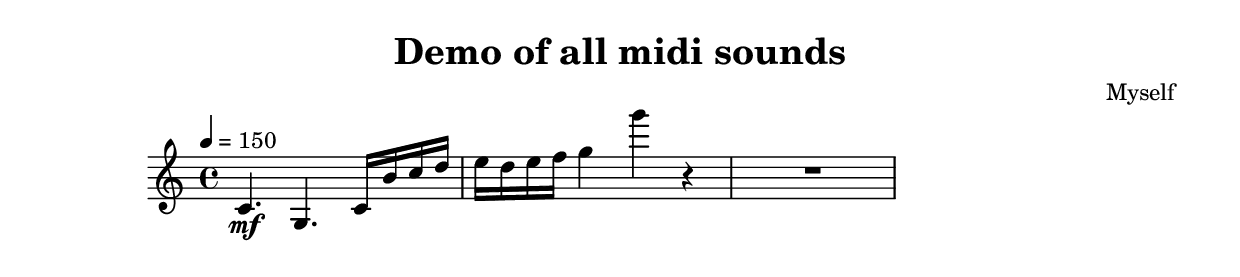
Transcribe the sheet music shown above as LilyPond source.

%% Do not edit this file; it is auto-generated from LSR http://lsr.dsi.unimi.it
%% This file is in the public domain.
\version "2.11.51"

\header {
  lsrtags = "vocal-music, keyboards, unfretted-strings, midi"

  texidoc = "
Problem: How to know which @code{midiInstrument} would be best for your
composition? Solution: A LilyPond demo file.



"
  doctitle = "Demo MidiInstruments"
} % begin verbatim
\header {
  title = "Demo of all midi sounds"
  arranger = "Myself "
}

basemelodie = \relative c' {
  c4. \mf g  c16 b' c d
  e16 d e f g4 g'4 r
  R1
}
melodie = { \tempo 4 = 150 \basemelodie }

\score {
  \new Staff <<
    \new Voice { \melodie
    }
  >>
  \layout { }
}

\score { 
  \new Staff <<
    %\set Staff.instrumentName= #"S/A"
    %\set Staff.midiMinimumVolume = #0.2 
    %\set Staff.midiMaximumVolume = #0.4
    %\set Voice.dynamicAbsoluteVolumeFunction = #0.6
    \new Voice { r \mf
      \set Staff.midiInstrument = #"acoustic grand" \melodie
      \set Staff.midiInstrument = #"bright acoustic" \melodie
      \set Staff.midiInstrument = #"electric grand" \melodie
      \set Staff.midiInstrument = #"honky-tonk" \melodie
      \set Staff.midiInstrument = #"electric piano 1" \melodie
      \set Staff.midiInstrument = #"electric piano 2" \melodie
      \set Staff.midiInstrument = #"harpsichord" \melodie
      \set Staff.midiInstrument = #"clav" \melodie
      \set Staff.midiInstrument = #"celesta" \melodie
      \set Staff.midiInstrument = #"glockenspiel" \melodie
      \set Staff.midiInstrument = #"music box" \melodie
      \set Staff.midiInstrument = #"vibraphone" \melodie
      \set Staff.midiInstrument = #"marimba" \melodie
      \set Staff.midiInstrument = #"xylophone" \melodie
      \set Staff.midiInstrument = #"tubular bells" \melodie
      \set Staff.midiInstrument = #"dulcimer" \melodie
      \set Staff.midiInstrument = #"drawbar organ" \melodie
      \set Staff.midiInstrument = #"percussive organ" \melodie
      \set Staff.midiInstrument = #"rock organ" \melodie
      \set Staff.midiInstrument = #"church organ" \melodie
      \set Staff.midiInstrument = #"reed organ" \melodie
      \set Staff.midiInstrument = #"accordion" \melodie
      \set Staff.midiInstrument = #"harmonica" \melodie
      \set Staff.midiInstrument = #"concertina" \melodie
      \set Staff.midiInstrument = #"acoustic guitar (nylon)" \melodie
      \set Staff.midiInstrument = #"acoustic guitar (steel)" \melodie
      \set Staff.midiInstrument = #"electric guitar (jazz)" \melodie
      \set Staff.midiInstrument = #"electric guitar (clean)" \melodie
      \set Staff.midiInstrument = #"electric guitar (muted)" \melodie
      \set Staff.midiInstrument = #"overdriven guitar" \melodie
      \set Staff.midiInstrument = #"distorted guitar" \melodie
      \set Staff.midiInstrument = #"acoustic bass" \melodie
      \set Staff.midiInstrument = #"electric bass (finger)" \melodie
      \set Staff.midiInstrument = #"electric bass (pick)" \melodie
      \set Staff.midiInstrument = #"fretless bass" \melodie
      \set Staff.midiInstrument = #"slap bass 1" \melodie
      \set Staff.midiInstrument = #"slap bass 2" \melodie
      \set Staff.midiInstrument = #"synth bass 1" \melodie
      \set Staff.midiInstrument = #"synth bass 2" \melodie
      \set Staff.midiInstrument = #"violin" \melodie
      \set Staff.midiInstrument = #"viola" \melodie
      \set Staff.midiInstrument = #"cello" \melodie
      \set Staff.midiInstrument = #"contrabass" \melodie
      \set Staff.midiInstrument = #"tremolo strings" \melodie
      \set Staff.midiInstrument = #"pizzicato strings" \melodie
      \set Staff.midiInstrument = #"orchestral strings" \melodie
      \set Staff.midiInstrument = #"timpani" \melodie
      \set Staff.midiInstrument = #"string ensemble 1" \melodie
      \set Staff.midiInstrument = #"string ensemble 2" \melodie
      \set Staff.midiInstrument = #"synthstrings 1" \melodie
      \set Staff.midiInstrument = #"synthstrings 2" \melodie
      \set Staff.midiInstrument = #"choir aahs" \melodie
      \set Staff.midiInstrument = #"voice oohs" \melodie
      \set Staff.midiInstrument = #"synth voice" \melodie
      \set Staff.midiInstrument = #"orchestra hit" \melodie
      \set Staff.midiInstrument = #"trumpet" \melodie
      \set Staff.midiInstrument = #"trombone" \melodie
      \set Staff.midiInstrument = #"tuba" \melodie
      \set Staff.midiInstrument = #"muted trumpet" \melodie
      \set Staff.midiInstrument = #"french horn" \melodie
      \set Staff.midiInstrument = #"brass section" \melodie
      \set Staff.midiInstrument = #"synthbrass 1" \melodie
      \set Staff.midiInstrument = #"synthbrass 2" \melodie
      \set Staff.midiInstrument = #"soprano sax" \melodie
      \set Staff.midiInstrument = #"alto sax" \melodie
      \set Staff.midiInstrument = #"tenor sax" \melodie
      \set Staff.midiInstrument = #"baritone sax" \melodie
      \set Staff.midiInstrument = #"oboe" \melodie
      \set Staff.midiInstrument = #"english horn" \melodie
      \set Staff.midiInstrument = #"bassoon" \melodie
      \set Staff.midiInstrument = #"clarinet" \melodie
      \set Staff.midiInstrument = #"piccolo" \melodie
      \set Staff.midiInstrument = #"flute" \melodie
      \set Staff.midiInstrument = #"recorder" \melodie
      \set Staff.midiInstrument = #"pan flute" \melodie
      \set Staff.midiInstrument = #"blown bottle" \melodie
      \set Staff.midiInstrument = #"shakuhachi" \melodie
      \set Staff.midiInstrument = #"whistle" \melodie
      \set Staff.midiInstrument = #"ocarina" \melodie
      \set Staff.midiInstrument = #"lead 1 (square)" \melodie
      \set Staff.midiInstrument = #"lead 2 (sawtooth)" \melodie
      \set Staff.midiInstrument = #"lead 3 (calliope)" \melodie
      \set Staff.midiInstrument = #"lead 4 (chiff)" \melodie
      \set Staff.midiInstrument = #"lead 5 (charang)" \melodie
      \set Staff.midiInstrument = #"lead 6 (voice)" \melodie
      \set Staff.midiInstrument = #"lead 7 (fifths)" \melodie
      \set Staff.midiInstrument = #"lead 8 (bass+lead)" \melodie
      \set Staff.midiInstrument = #"pad 1 (new age)" \melodie
      \set Staff.midiInstrument = #"pad 2 (warm)" \melodie
      \set Staff.midiInstrument = #"pad 3 (polysynth)" \melodie
      \set Staff.midiInstrument = #"pad 4 (choir)" \melodie
      \set Staff.midiInstrument = #"pad 5 (bowed)" \melodie
      \set Staff.midiInstrument = #"pad 6 (metallic)" \melodie
      \set Staff.midiInstrument = #"pad 7 (halo)" \melodie
      \set Staff.midiInstrument = #"pad 8 (sweep)" \melodie
      \set Staff.midiInstrument = #"fx 1 (rain)" \melodie
      \set Staff.midiInstrument = #"fx 2 (soundtrack)" \melodie
      \set Staff.midiInstrument = #"fx 3 (crystal)" \melodie
      \set Staff.midiInstrument = #"fx 4 (atmosphere)" \melodie
      \set Staff.midiInstrument = #"fx 5 (brightness)" \melodie
      \set Staff.midiInstrument = #"fx 6 (goblins)" \melodie
      \set Staff.midiInstrument = #"fx 7 (echoes)" \melodie
      \set Staff.midiInstrument = #"fx 8 (sci-fi)" \melodie
      \set Staff.midiInstrument = #"sitar" \melodie
      \set Staff.midiInstrument = #"banjo" \melodie
      \set Staff.midiInstrument = #"shamisen" \melodie
      \set Staff.midiInstrument = #"koto" \melodie
      \set Staff.midiInstrument = #"kalimba" \melodie
      \set Staff.midiInstrument = #"bagpipe" \melodie
      \set Staff.midiInstrument = #"fiddle" \melodie
      \set Staff.midiInstrument = #"shanai" \melodie
      \set Staff.midiInstrument = #"tinkle bell" \melodie
      \set Staff.midiInstrument = #"agogo" \melodie
      \set Staff.midiInstrument = #"steel drums" \melodie
      \set Staff.midiInstrument = #"woodblock" \melodie
      \set Staff.midiInstrument = #"taiko drum" \melodie
      \set Staff.midiInstrument = #"melodic tom" \melodie
      \set Staff.midiInstrument = #"synth drum" \melodie
      \set Staff.midiInstrument = #"reverse cymbal" \melodie
      \set Staff.midiInstrument = #"guitar fret noise" \melodie
      \set Staff.midiInstrument = #"breath noise" \melodie
      \set Staff.midiInstrument = #"seashore" \melodie
      \set Staff.midiInstrument = #"bird tweet" \melodie
      \set Staff.midiInstrument = #"telephone ring" \melodie
      \set Staff.midiInstrument = #"helicopter" \melodie
      \set Staff.midiInstrument = #"applause" \melodie
      \set Staff.midiInstrument = #"gunshot" \melodie
    }
  >>
  \midi { }
}
